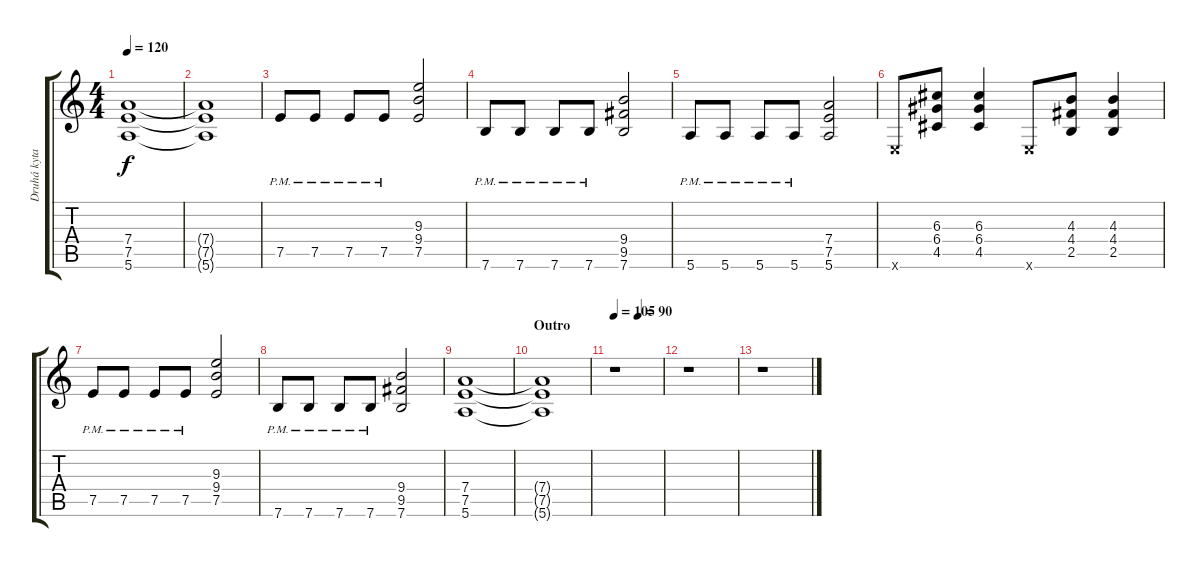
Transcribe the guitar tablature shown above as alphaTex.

\track ("Druhá kytara" "Druhá kyta") {instrument electricguitarmuted}
\staff {score tabs}
\tuning (E4 B3 G3 D3 A2 E2) {hide}
\ts (4 4)
\tempo 120
\clef g2
\ks c
(7.4 7.5 5.6).1{dy f} |
(7.4{t} 7.5{t} 5.6{t}).1 |
7.5{pm}.8 7.5{pm}.8 7.5{pm}.8 7.5{pm}.8 (9.3 9.4 7.5).2 |
7.6{pm}.8 7.6{pm}.8 7.6{pm}.8 7.6{pm}.8 (9.4 9.5 7.6).2 |
5.6{pm}.8 5.6{pm}.8 5.6{pm}.8 5.6{pm}.8 (7.4 7.5 5.6).2 |
0.6{x}.8 (6.3 6.4 4.5).8 (6.3 6.4 4.5).4 0.6{x}.8 (4.3 4.4 2.5).8 (4.3 4.4 2.5).4 |
7.5{pm}.8 7.5{pm}.8 7.5{pm}.8 7.5{pm}.8 (9.3 9.4 7.5).2 |
7.6{pm}.8 7.6{pm}.8 7.6{pm}.8 7.6{pm}.8 (9.4 9.5 7.6).2 |
(7.4 7.5 5.6).1 |
\section ("" "Outro")
(7.4{t} 7.5{t} 5.6{t}).1 |
\tempo 105
\tempo (90 0.5)
r.1 |
r.1 |
r.1
